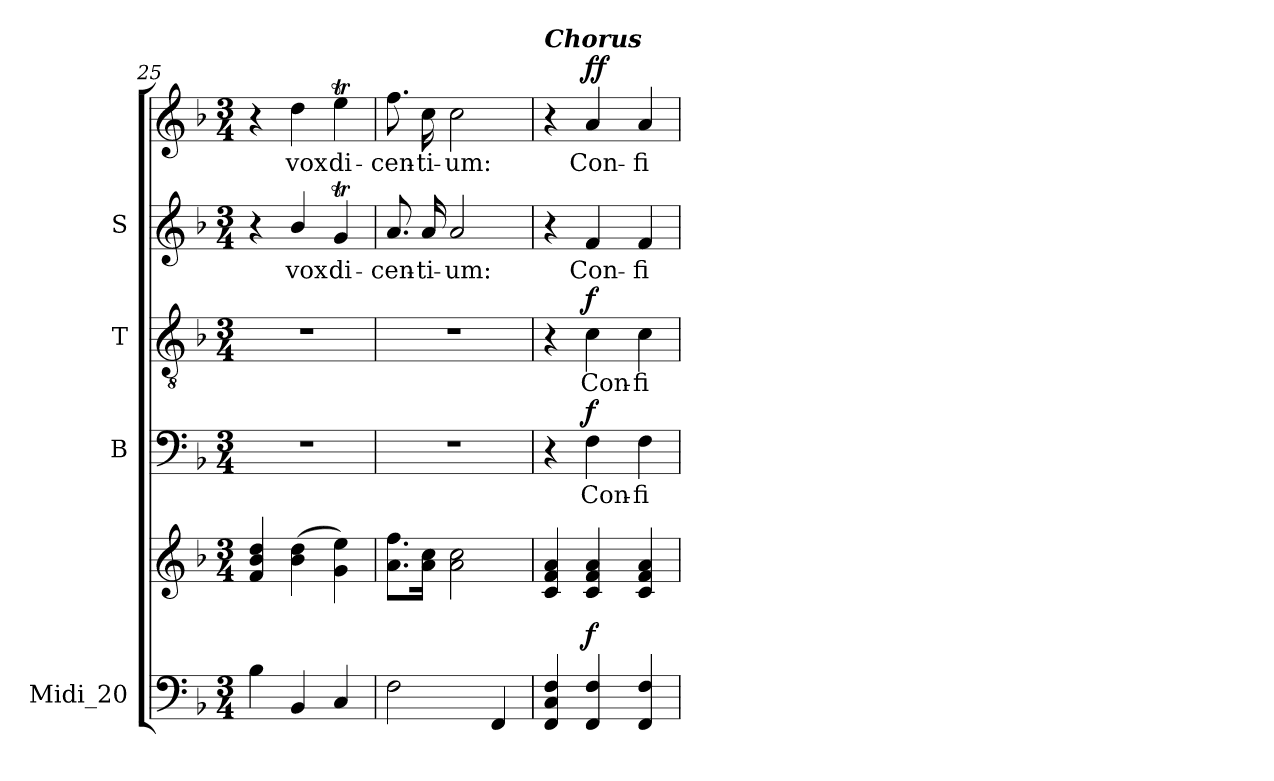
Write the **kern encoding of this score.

**kern	**kern	**dynam	**kern	**text	**dynam	**kern	**text	**dynam	**kern	**text	**kern	**text	**dynam
*part4	*part4	*part4	*part3	*part3	*part3	*part2	*part2	*part2	*part1	*part1	*part1	*part1	*part1
*staff6	*staff5	*staff5/6	*staff4	*staff4	*staff4	*staff3	*staff3	*staff3	*staff2	*staff2	*staff1	*staff1	*staff1/2
*I"Midi_20	*	*	*I"B	*	*	*I"T	*	*	*I"S	*	*	*	*
*	*	*	*I'B	*	*	*I'T	*	*	*I'S	*	*	*	*
*clefF4	*clefG2	*	*clefF4	*	*	*clefGv2	*	*	*clefG2	*	*clefG2	*	*
*k[b-]	*k[b-]	*	*k[b-]	*	*	*k[b-]	*	*	*k[b-]	*	*k[b-]	*	*
*F:	*F:	*	*F:	*	*	*F:	*	*	*F:	*	*F:	*	*
*M3/4	*M3/4	*	*M3/4	*	*	*M3/4	*	*	*M3/4	*	*M3/4	*	*
=25	=25	=25	=25	=25	=25	=25	=25	=25	=25	=25	=25	=25	=25
*	*^	*	*	*	*	*	*	*	*	*	*	*	*
!	!	!LO:N:vis=1	!	!LO:N:vis=1	!	!	!LO:N:vis=1	!	!	!	!	!	!	!
4B-	4f/ 4b-/ 4dd/	2.ryy	.	2.r	.	.	2.r	.	.	4r	.	4r	.	.
!	!	!	!	!	!	!	!	!	!	!	!LO:LY:b	!	!LO:LY:b	!
4BB-	(>4b-\ 4dd\	.	.	.	.	.	.	.	.	4b-/	-vox	4dd	vox	.
!	!	!	!	!	!	!	!	!	!	!	!LO:LY:b	!	!LO:LY:b	!
4C	4g\ 4ee\)	.	.	.	.	.	.	.	.	4gT	di-	4eet	di-	.
=26	=26	=26	=26	=26	=26	=26	=26	=26	=26	=26	=26	=26	=26	=26
!	!	!LO:N:vis=1	!	!LO:N:vis=1	!	!	!LO:N:vis=1	!	!	!	!LO:LY:b	!	!LO:LY:b	!
2F	8.a\ 8.ff\L	2.ryy	.	2.r	.	.	2.r	.	.	8.a	cen-	8.ff	-cen-	.
!	!	!	!	!	!	!	!	!	!	!	!LO:LY:b	!	!LO:LY:b	!
.	16a\ 16cc\J	.	.	.	.	.	.	.	.	16a	-ti-	16cc	-ti-	.
!	!	!	!	!	!	!	!	!	!	!	!LO:LY:b	!	!LO:LY:b	!
.	2a\ 2cc\	.	.	.	.	.	.	.	.	2a	-um:	2cc	-um:	.
4FF	.	.	.	.	.	.	.	.	.	.	.	.	.	.
=27	=27	=27	=27	=27	=27	=27	=27	=27	=27	=27	=27	=27	=27	=27
!	!	!	!	!	!	!	!	!	!	!	!	!LO:TX:a:Bi:t=Chorus	!	!
!	!	!LO:N:vis=1	!	!	!	!	!	!	!	!	!	!	!	!
4FF 4C 4F	4c/ 4f/ 4a/	2.ryy	.	4r	.	.	4r	.	.	4r	.	4r	.	.
!	!	!	!LO:DY:b	!	!LO:LY:b	!LO:DY:b	!	!LO:LY:b	!LO:DY:b	!	!LO:LY:b	!	!LO:LY:b	!LO:DY:b=2
!	!	!	!	!	!	!	!	!	!	!	!	!	!	!LO:DY:n=1:b
4FF 4F	4c/ 4f/ 4a/	.	f	4F	Con-	f	4c	Con-	f	4f	-Con-	4a	Con-	f f
!	!	!	!	!	!LO:LY:b	!	!	!LO:LY:b	!	!	!LO:LY:b	!	!LO:LY:b	!
4FF 4F	4c/ 4f/ 4a/	.	.	4F	-fi-	.	4c	-fi-	.	4f	-fi-	4a	-fi-	.
*	*v	*v	*	*	*	*	*	*	*	*	*	*	*	*
=	=	=	=	=	=	=	=	=	=	=	=	=	=
*-	*-	*-	*-	*-	*-	*-	*-	*-	*-	*-	*-	*-	*-
